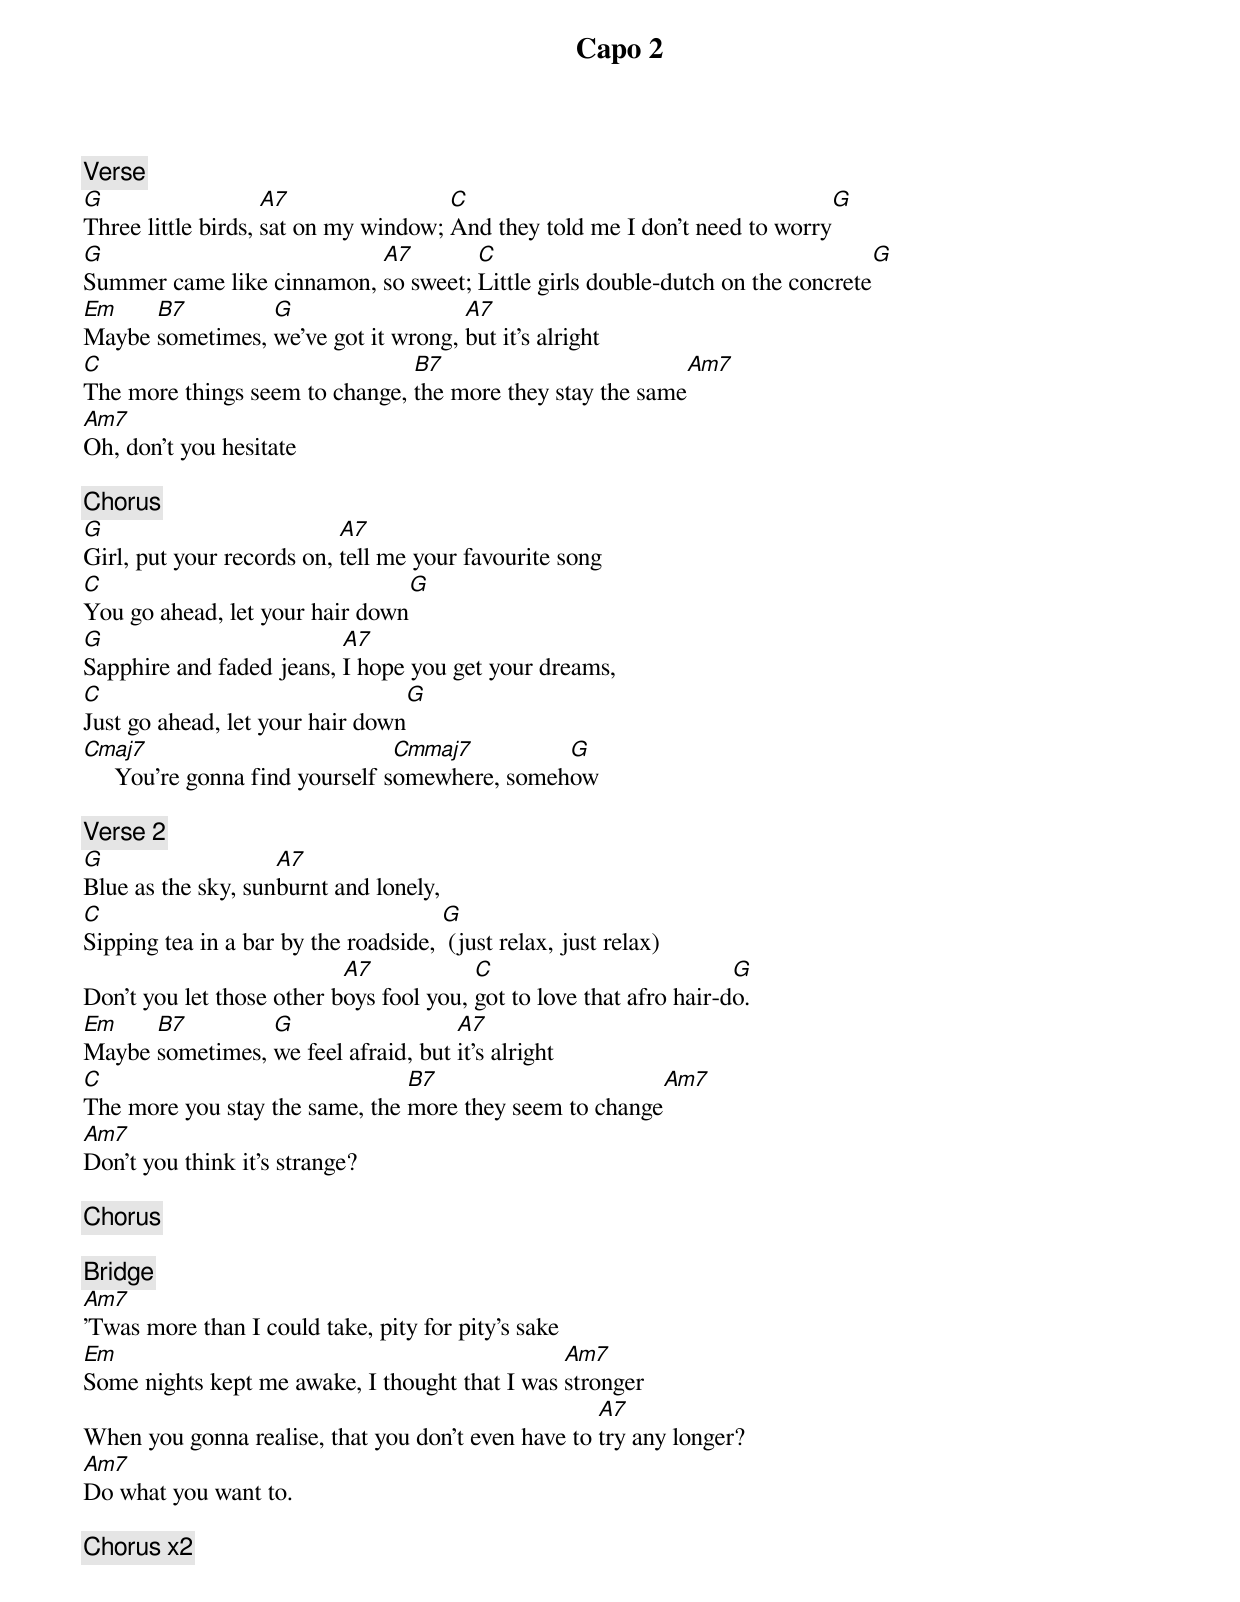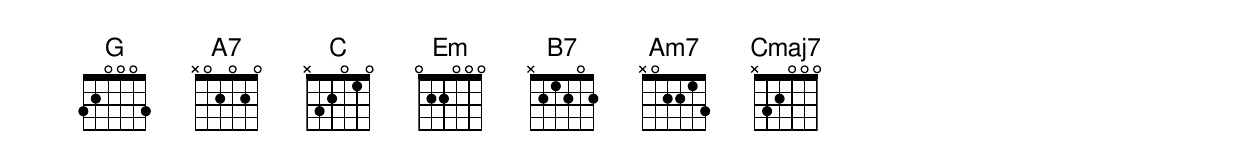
Capo 2

[Verse]
G                   A7                C                                      G
Three little birds, sat on my window; And they told me I don't need to worry
G                          A7        C                                         G
Summer came like cinnamon, so sweet; Little girls double-dutch on the concrete
Em    B7         G                   A7
Maybe sometimes, we've got it wrong, but it's alright
C                               B7                         Am7
The more things seem to change, the more they stay the same
Am7
Oh, don't you hesitate

[Chorus]
G                          A7
Girl, put your records on, tell me your favourite song
C                               G
You go ahead, let your hair down
G                         A7
Sapphire and faded jeans, I hope you get your dreams,
C                                 G
Just go ahead, let your hair down
Cmaj7                            Cmmaj7         G
     You're gonna find yourself somewhere, somehow

[Verse 2]
G                   A7
Blue as the sky, sunburnt and lonely,
C                                     G
Sipping tea in a bar by the roadside,  (just relax, just relax)
                           A7            C                           G
Don't you let those other boys fool you, got to love that afro hair-do.
Em    B7         G                   A7
Maybe sometimes, we feel afraid, but it's alright
C                               B7                         Am7
The more you stay the same, the more they seem to change
Am7
Don't you think it's strange?

[Chorus]

[Bridge]
Am7
'Twas more than I could take, pity for pity's sake
Em                                              Am7
Some nights kept me awake, I thought that I was stronger
                                                    A7
When you gonna realise, that you don't even have to try any longer?
Am7
Do what you want to.

[Chorus] x2
